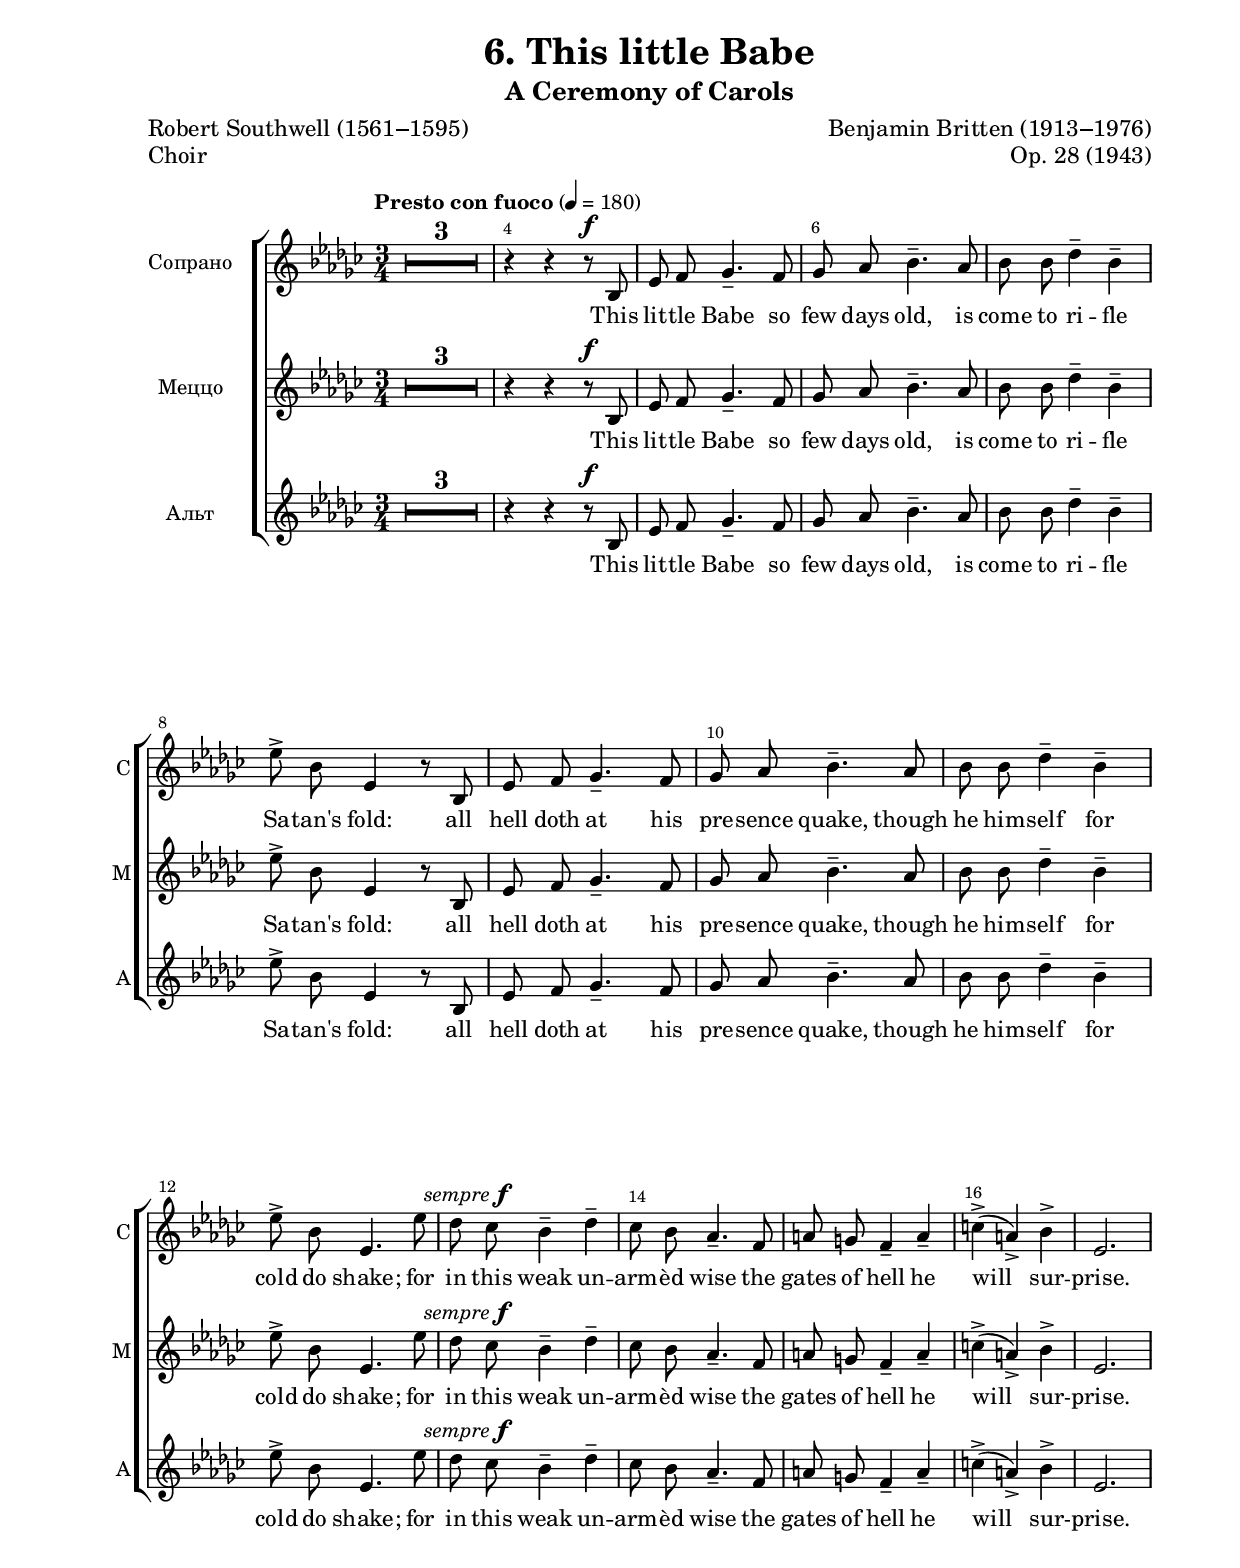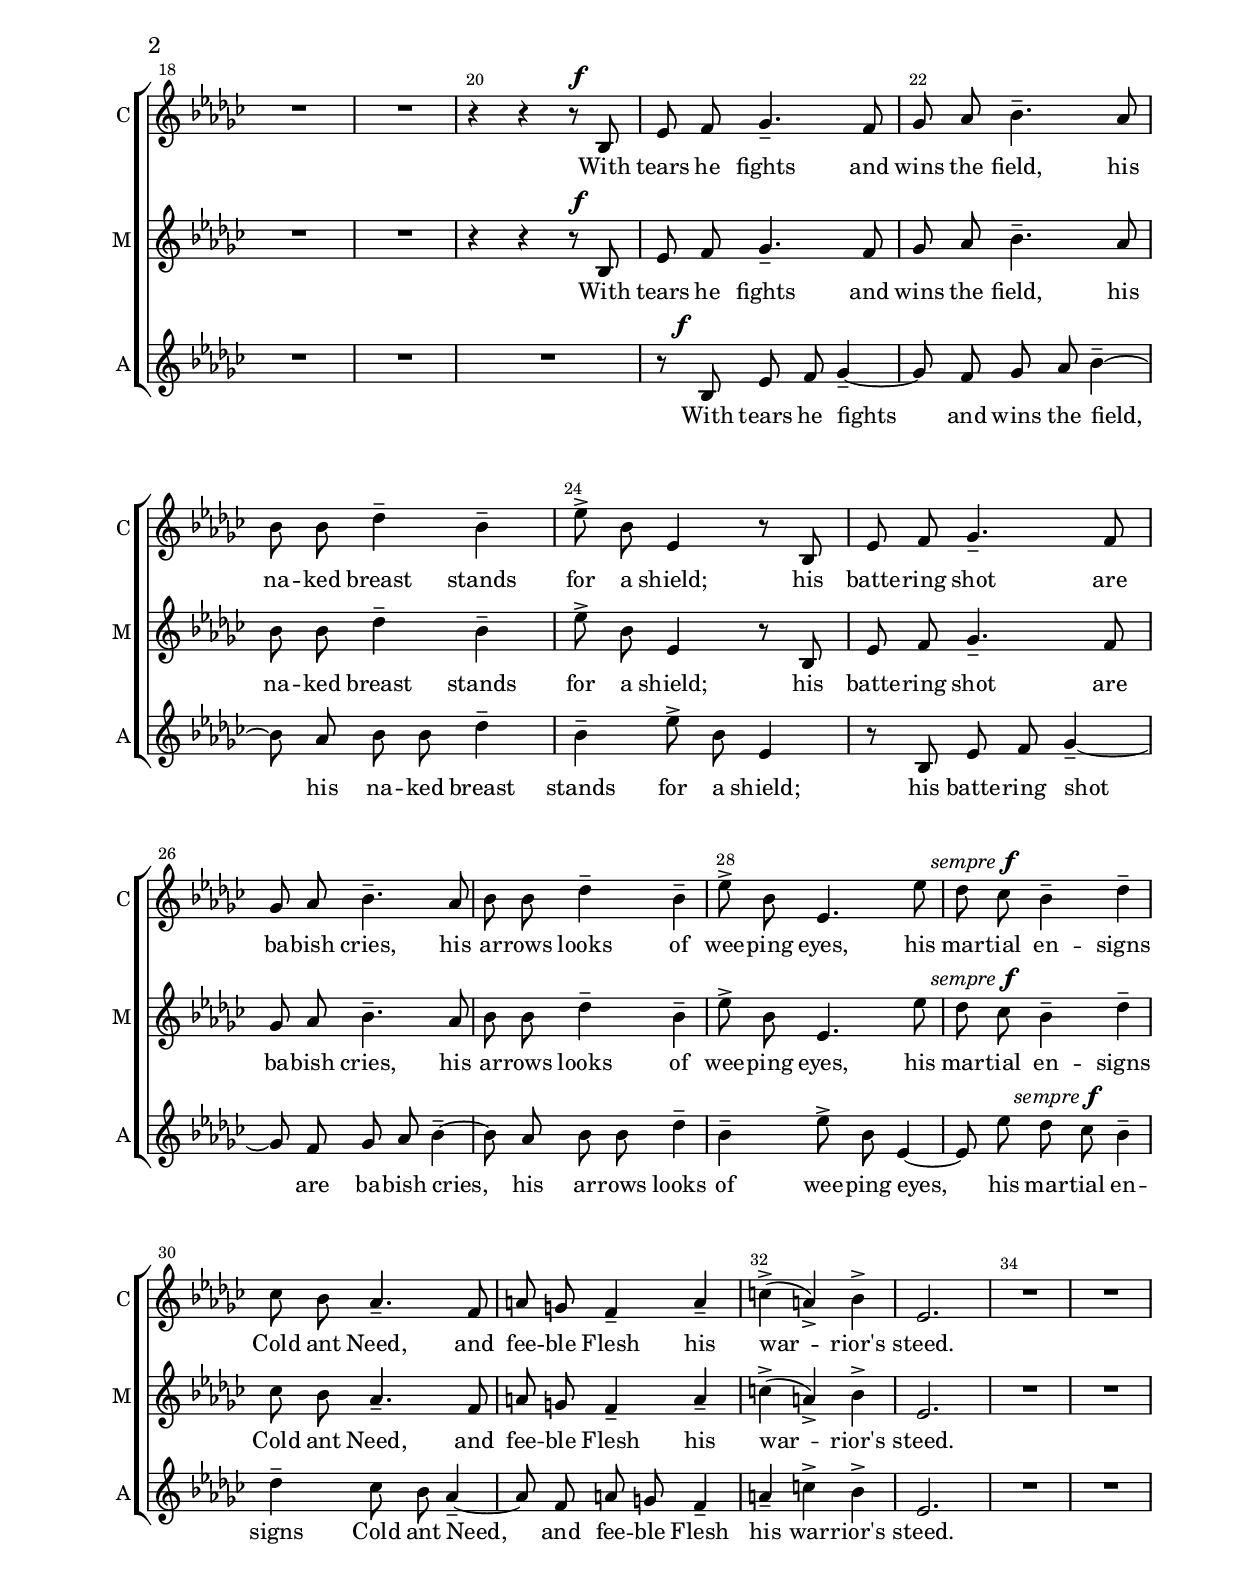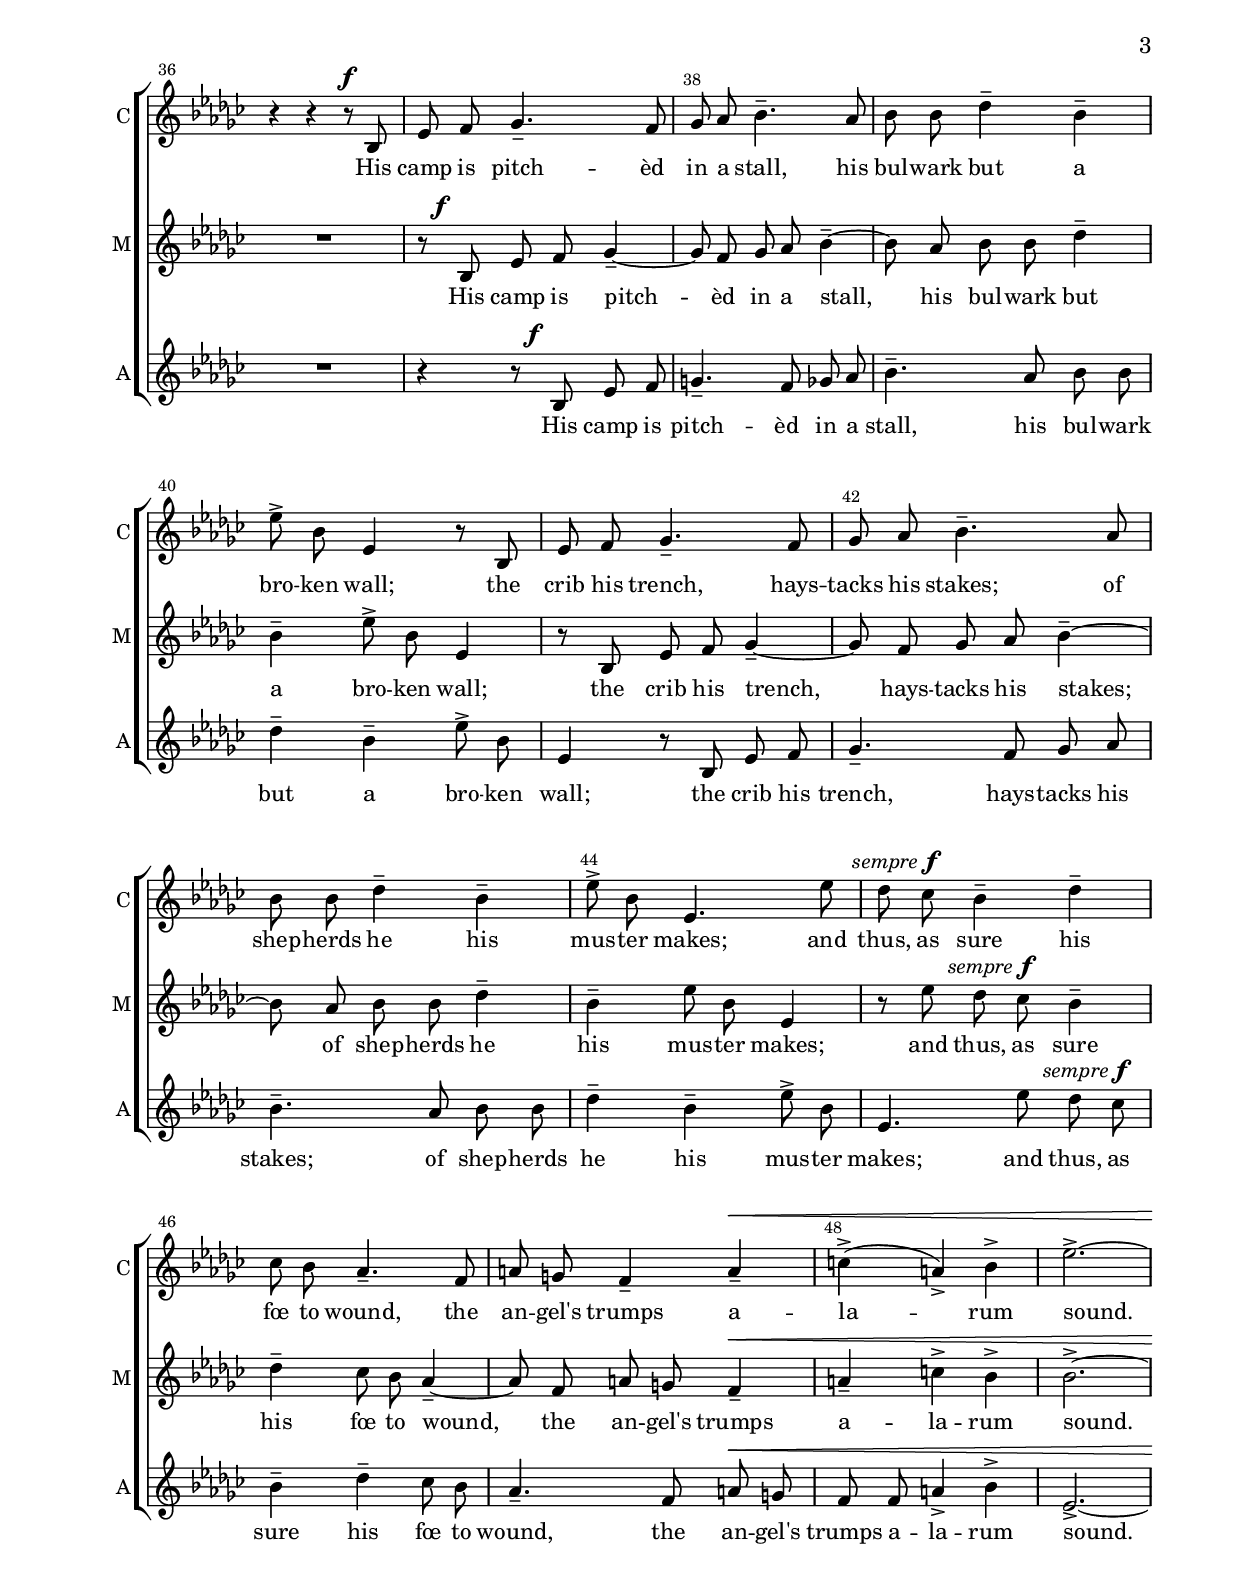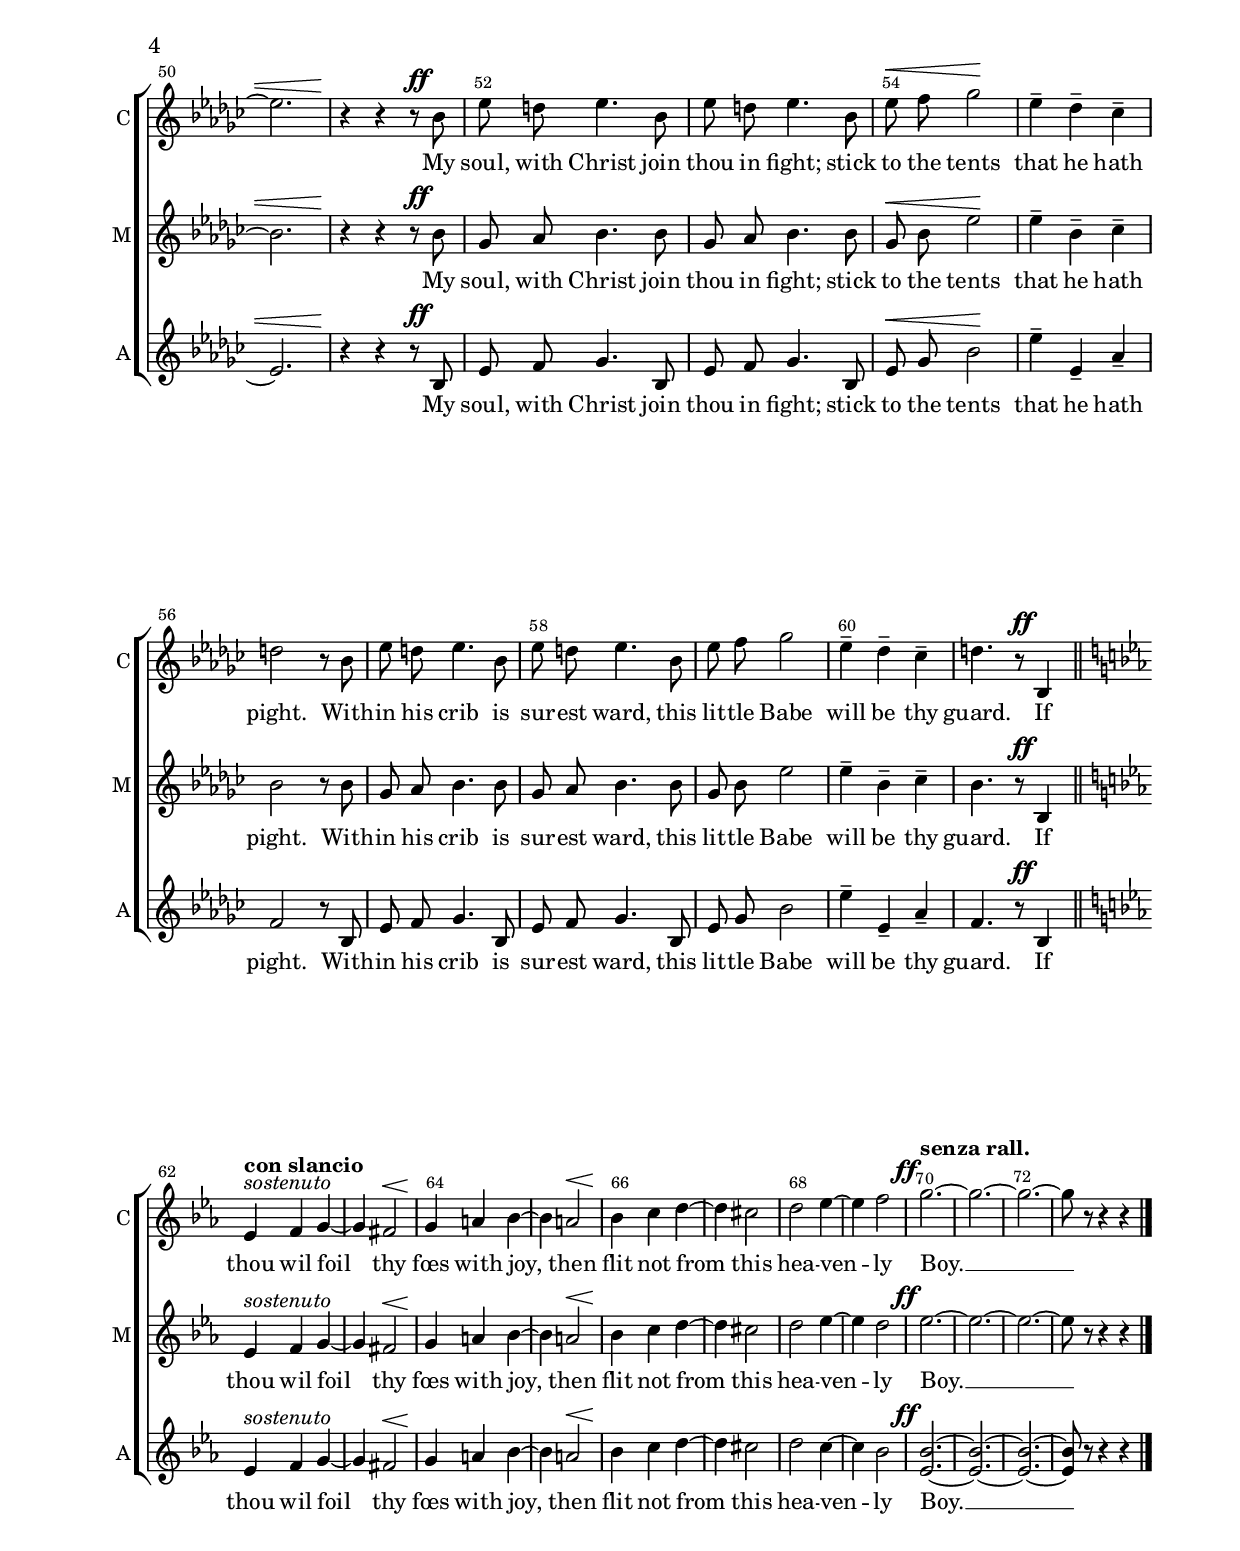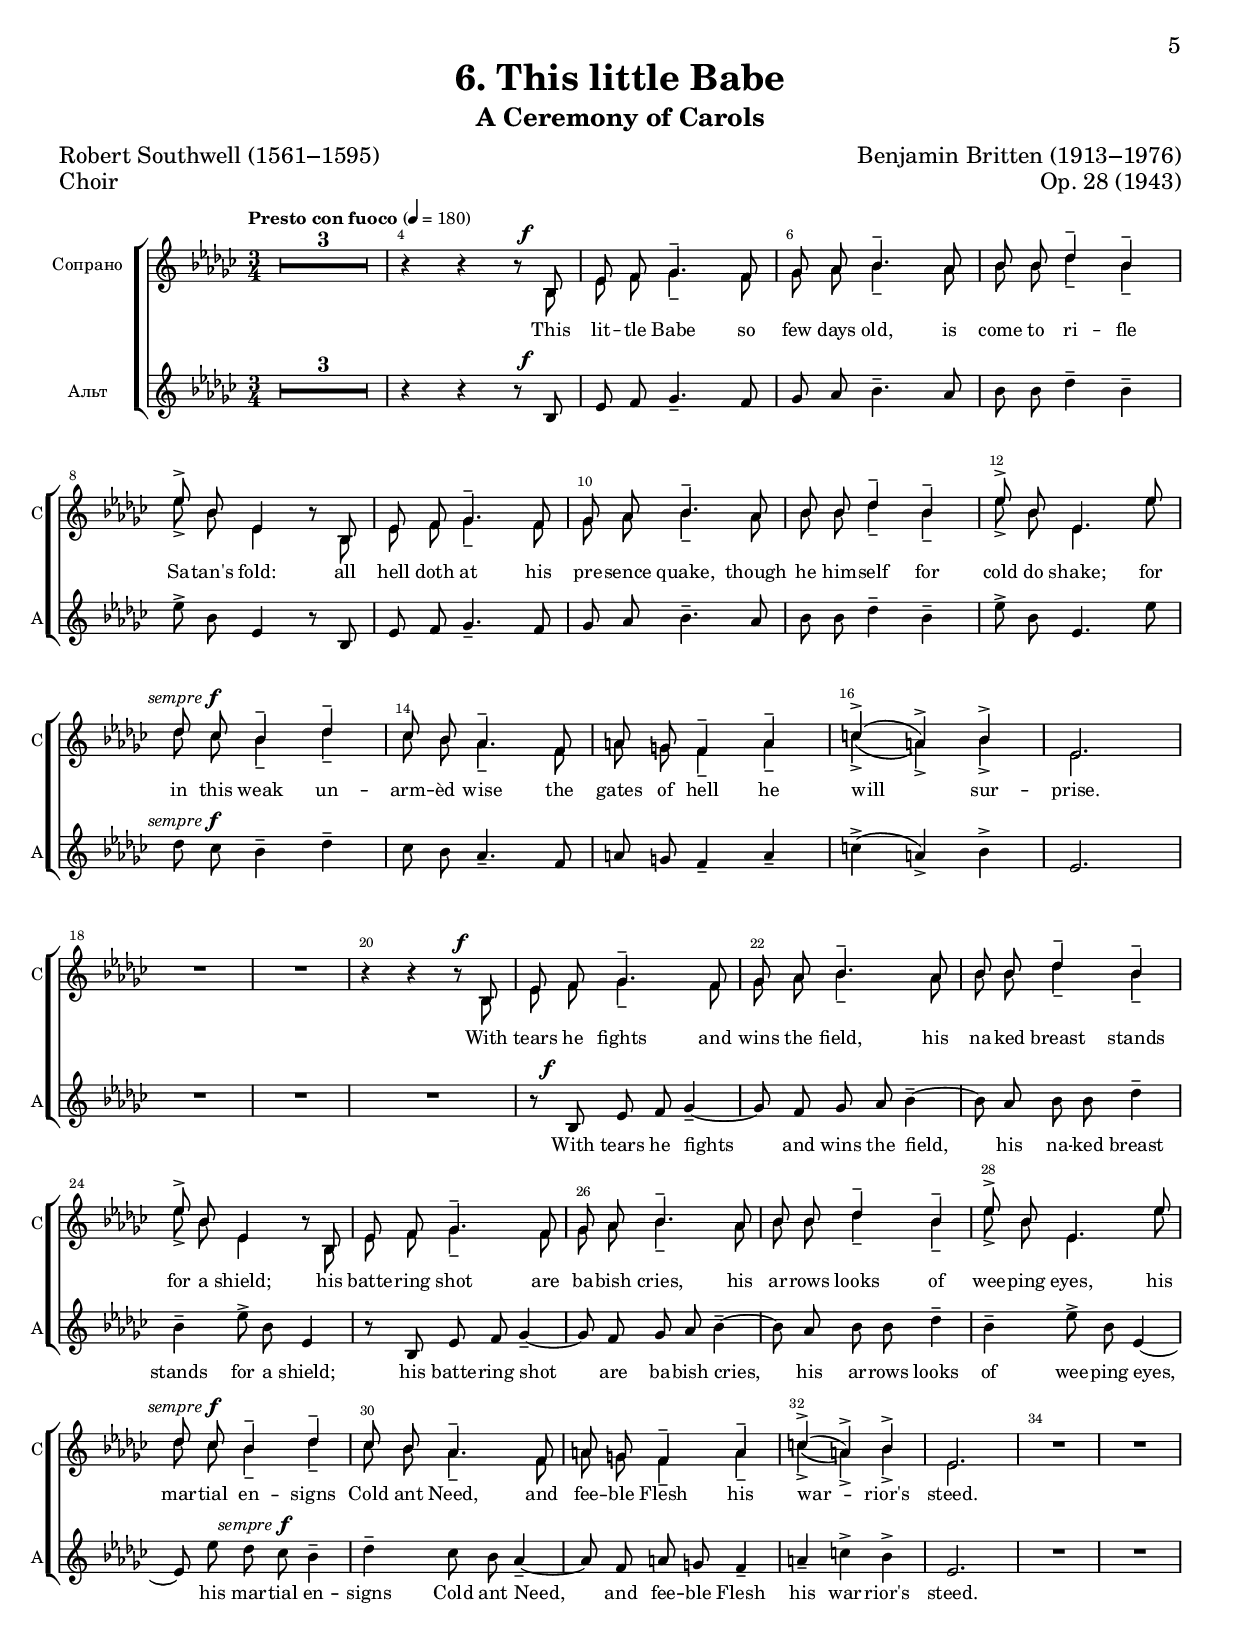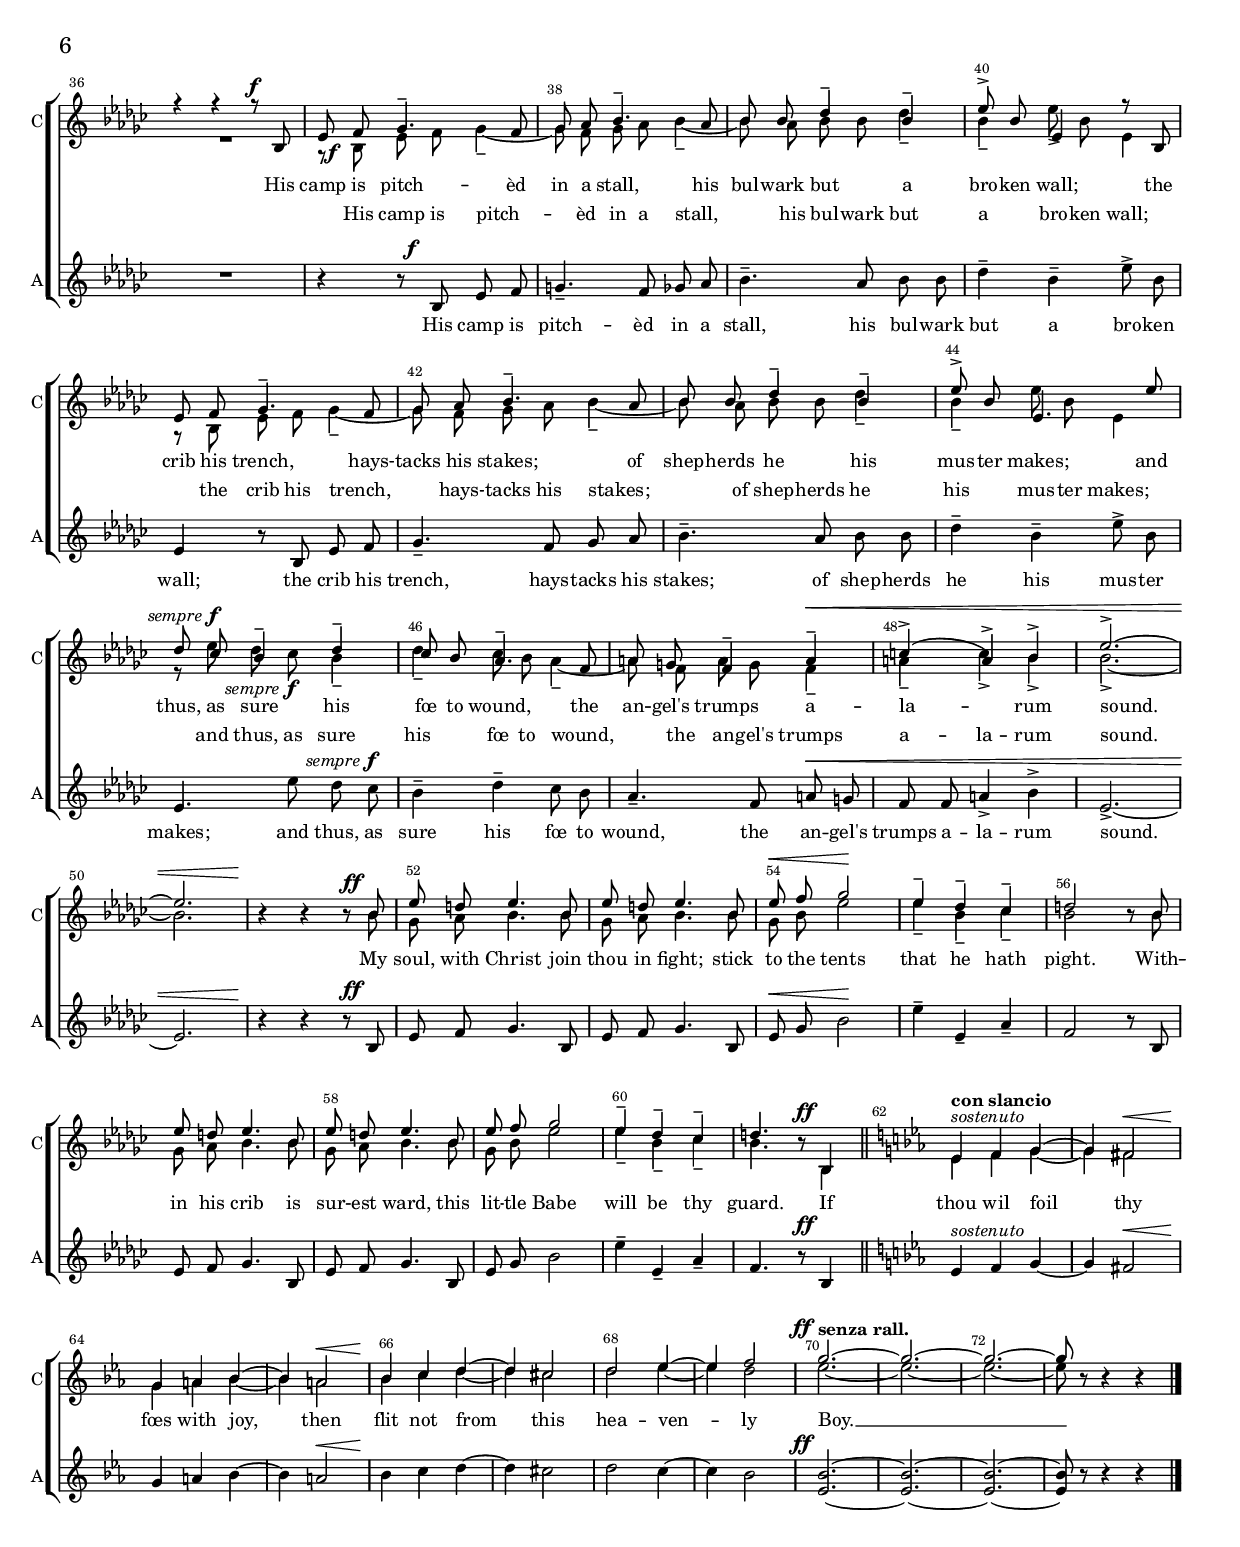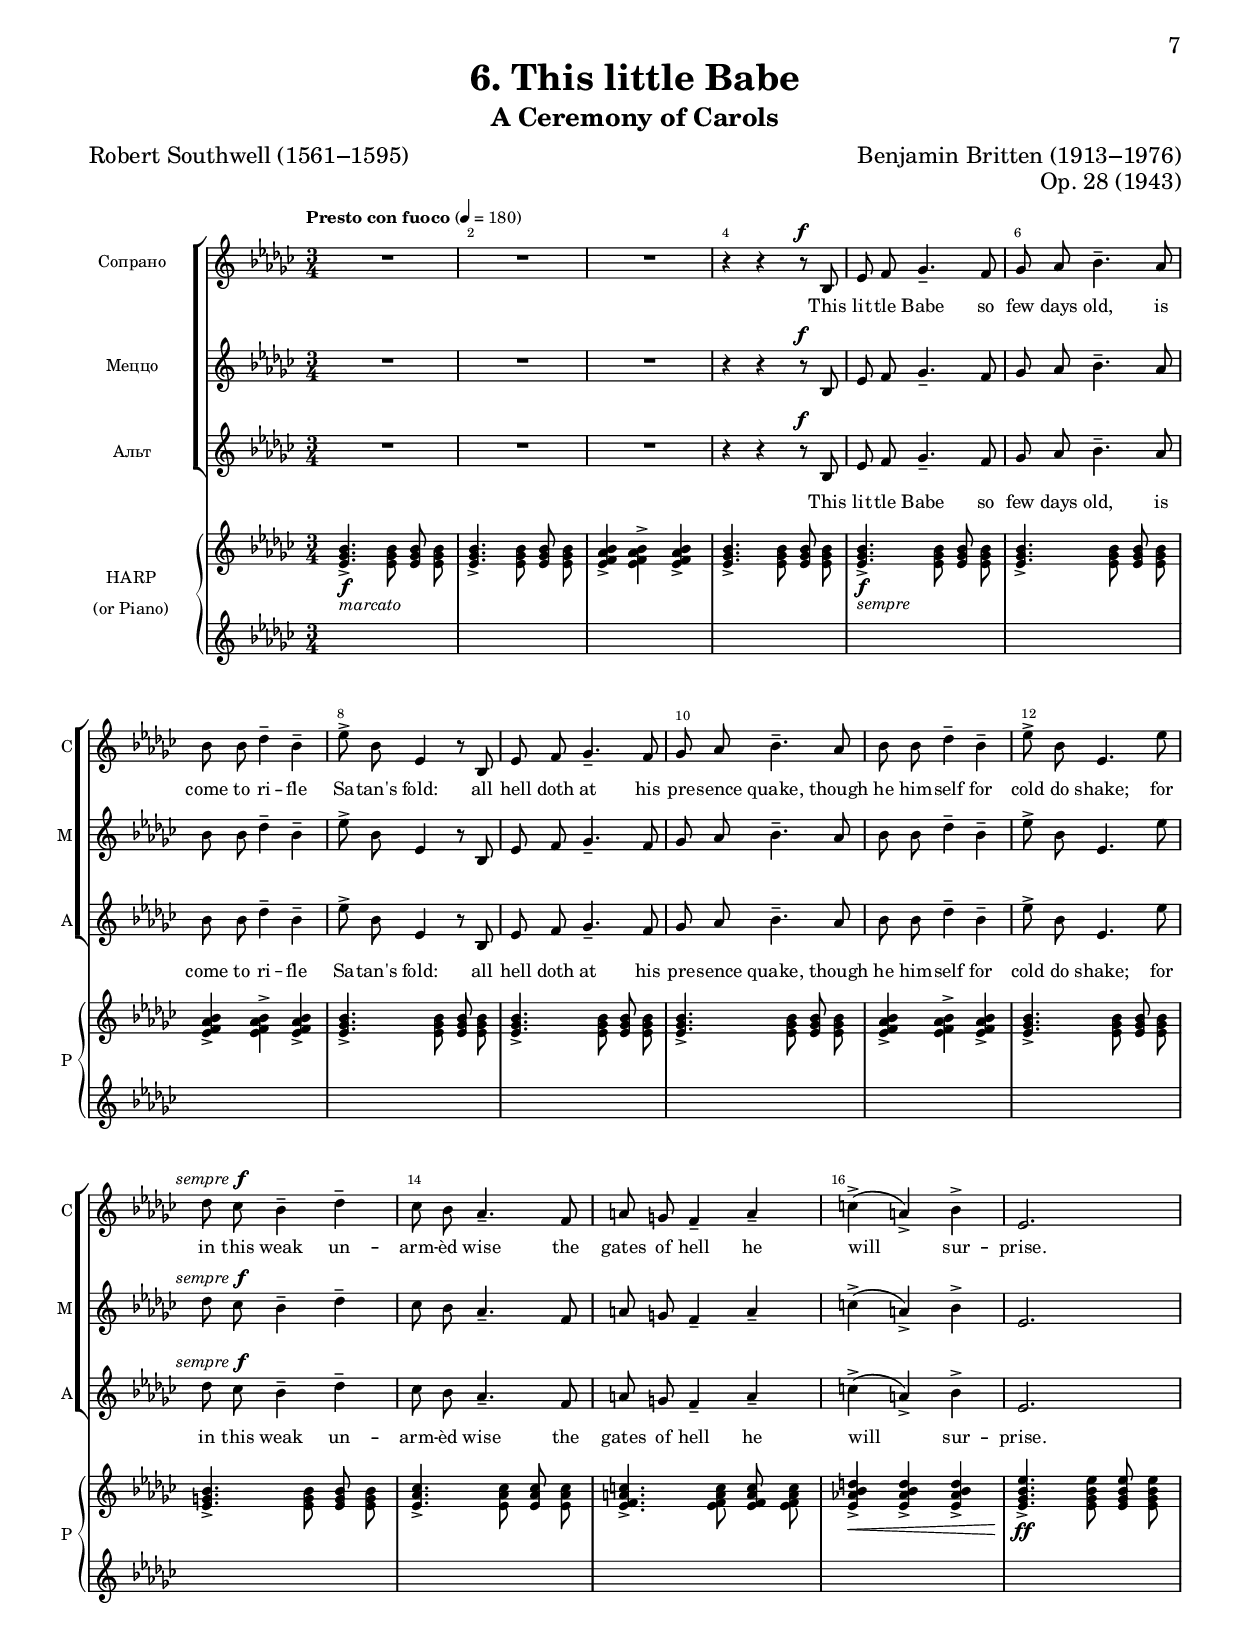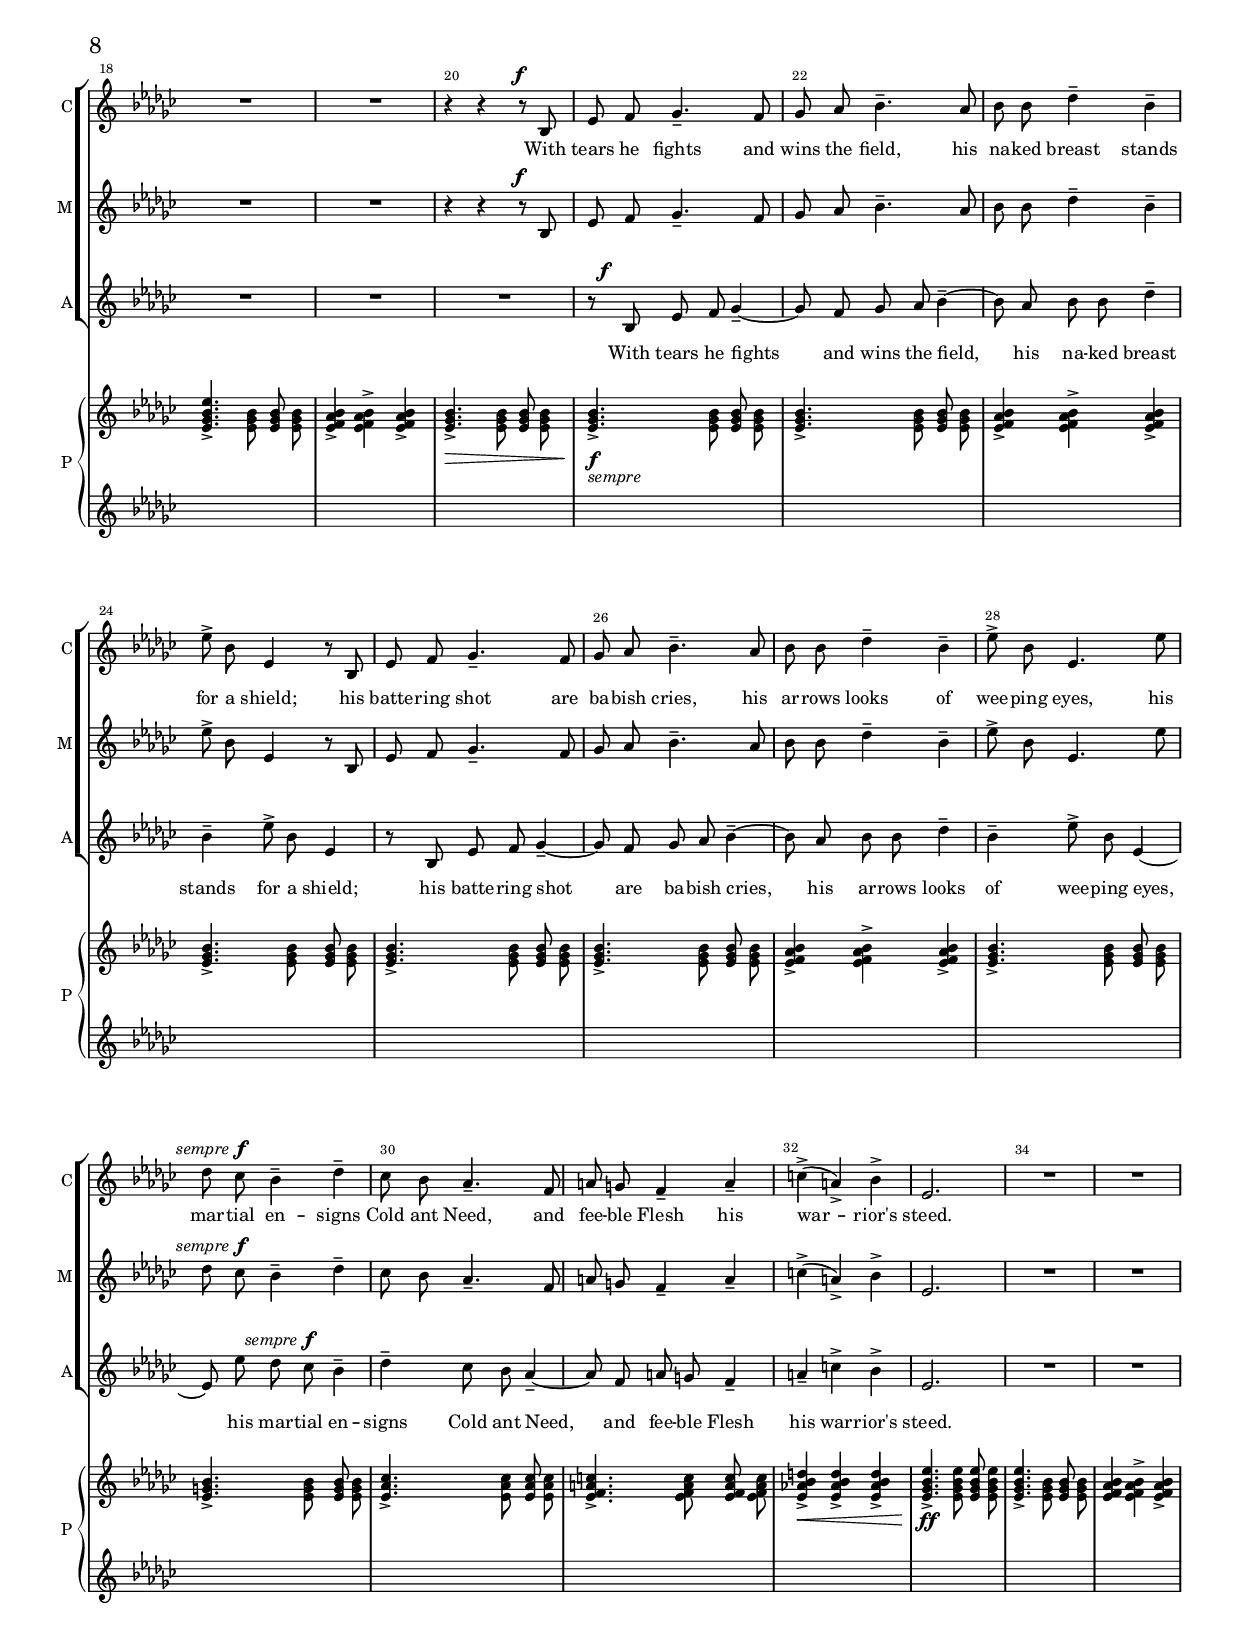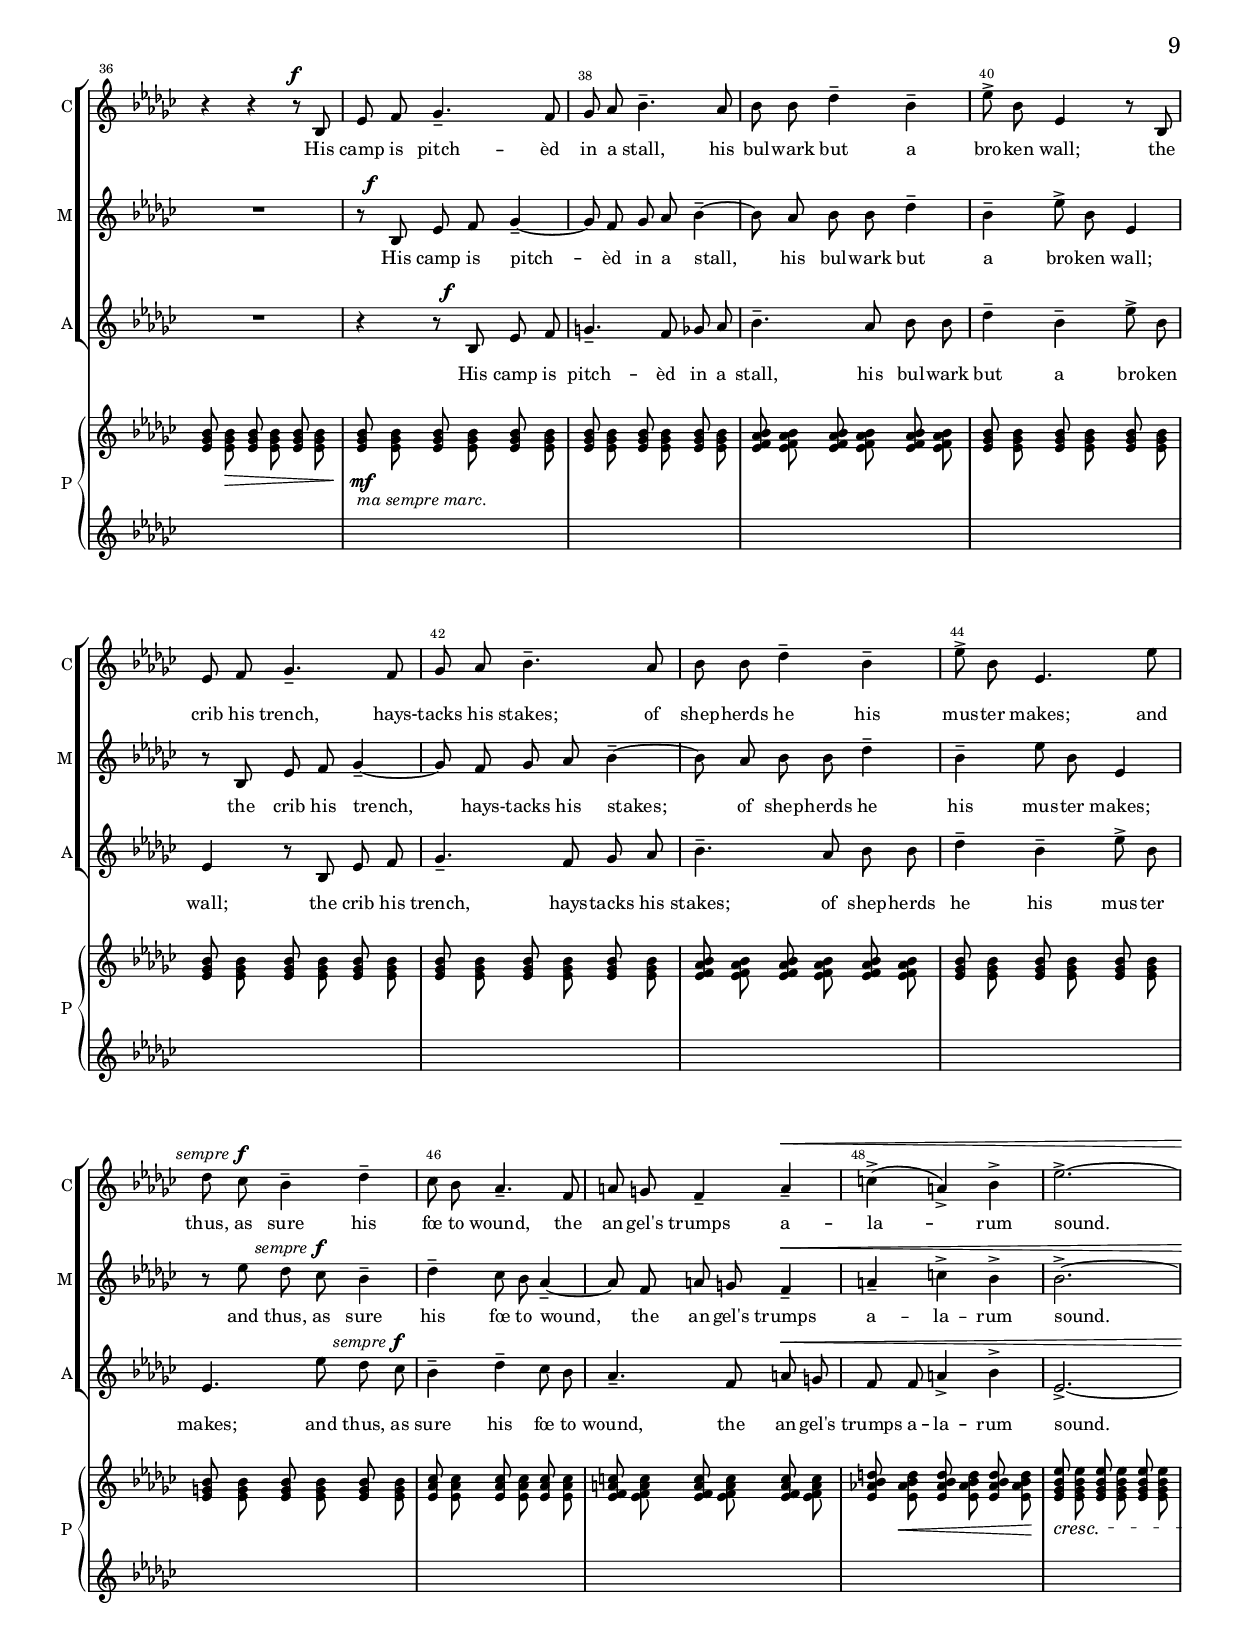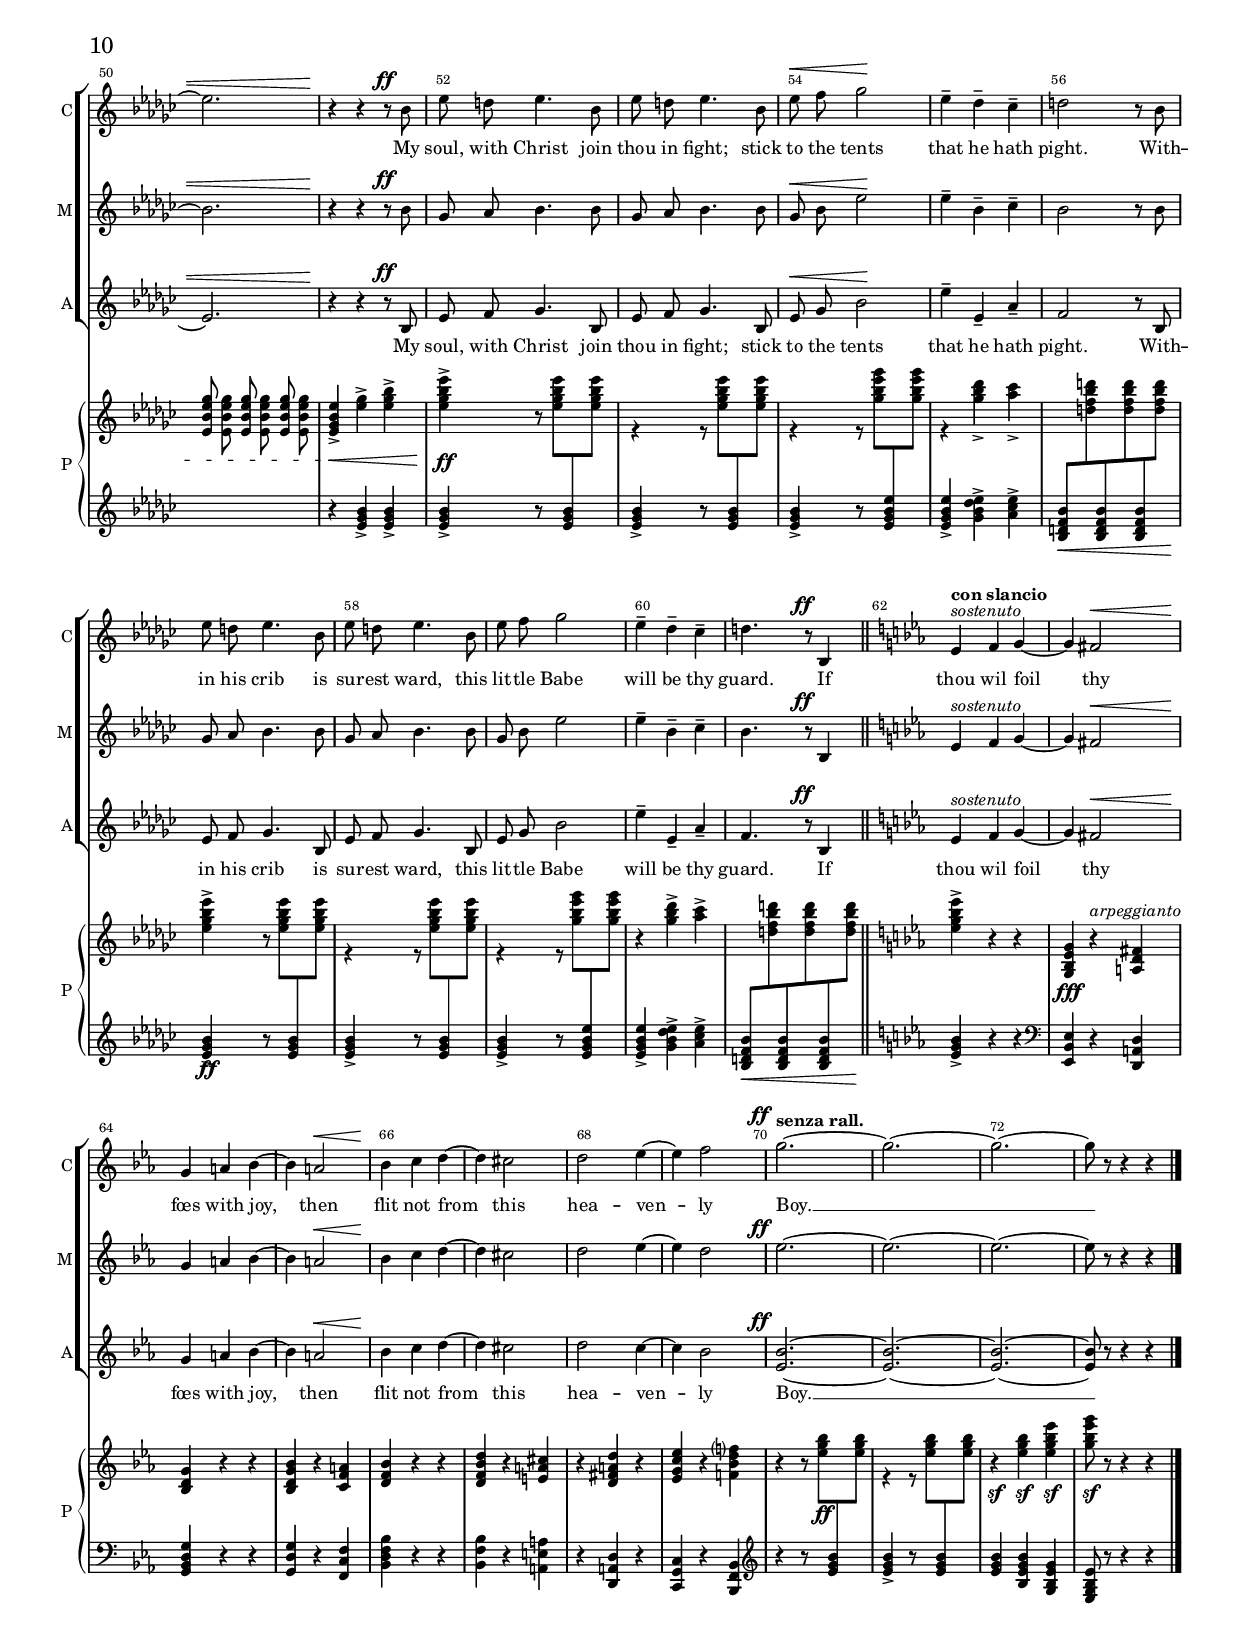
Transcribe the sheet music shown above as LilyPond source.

\version "2.24.0"

% закомментируйте строку ниже, чтобы получался pdf с навигацией
%#(ly:set-option 'point-and-click #f)
#(ly:set-option 'midi-extension "mid")
#(ly:set-option 'embed-source-code #t) % внедряем исходник как аттач к pdf
#(set-default-paper-size "a4")
%#(set-global-staff-size 18)

\header {
  title = "6. This little Babe"
  subtitle = "A Ceremony of Carols"
  poet = "Robert Southwell (1561‒1595)"
  composer = "Benjamin Britten (1913‒1976)"
  opus = "Op. 28 (1943)"
  % Удалить строку версии LilyPond 
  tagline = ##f
}

\include "articulate.ly"


abr = { \break }
%abr = \tag #'BR { \break }
abr = {}

pbr = { \pageBreak }
%pbr = {}

% compress multi-measure rests
multirests = { \override MultiMeasureRest.expand-limit = #1 \set Score.skipBars = ##t }

% move dynamics a bit left (to be not up/under the note, but before)
placeDynamicsLeft = { \override DynamicText.X-offset = #-2.5 }

%make visible number of every 2-nd bar
secondbar = {
  \override Score.BarNumber.break-visibility = #end-of-line-invisible
  \override Score.BarNumber.X-offset = #1
  \override Score.BarNumber.self-alignment-X = #LEFT
  \set Score.barNumberVisibility = #(every-nth-bar-number-visible 2)
}

global = {
  \numericTimeSignature
  \secondbar
  \multirests
%  \placeDynamicsLeft
  
  \key es \minor
  \time 3/4
}


sempref = \markup { \normal-text { \italic sempre } \dynamic f }
sempreF = #(make-dynamic-script sempref)

sopvoice = \relative c' {
  \global
  \placeDynamicsLeft
  \dynamicUp
  \autoBeamOff
  \tempo "Presto con fuoco" 4 = 180
  R2.*3
  r4 r4 r8 bes\f |
  es f ges4.-- f8 |
  ges as bes4.-- as8 |
  bes bes des4-- bes-- |
  
  es8-> bes es,4 r8 bes |
  es f ges4.-- f8 |
  ges as bes4.-- as8 |
  bes bes des4-- bes-- |
  es8-> bes es,4. es'8 |
  des8\sempreF  ces bes4-- des-- |
  
  ces8 bes as4.-- f8 |
  a g f4-- a-- |
  c4->( a->) bes-> |
  es,2. |
  R2. |
  R2. |
  r4 r4 r8 bes\f |
  es f ges4.-- f8 |
  
  ges8 as bes4.-- as8 |
  bes8 bes des4-- bes-- |
  es8-> bes es,4 r8 bes |
  es f ges4.-- f8 |
  ges as bes4.-- as8 |
  
  bes8 bes des4-- bes-- |
  es8-> bes es,4. es'8 |
  des8\sempreF ces bes4-- des-- |
  ces8 bes as4.-- f8 |
  a8 g f4-- a-- |
  
  c4->( a->) bes-> |
  es,2. |
  R2. |
  R2. |
  r4 r4 r8 bes\f |
  es f ges4.-- f8 |
  ges8 as bes4.-- as8 |
  
  bes8 bes des4-- bes-- |
  es8-> bes es,4 r8 bes |
  es f ges4.-- f8 |
  ges as bes4.-- as8 |
  
  bes8 bes des4-- bes-- |
  es8-> bes es,4. es'8 |
  des8\sempreF ces bes4-- des-- |
  ces8 bes as4.-- f8 |
  
  a8 g f4-- a--\< |
  c4->( a->) bes-> |
  es2.->~ |
  2. |
  r4\! r r8 bes8\ff |
  es d es4. bes8 |
  
  es d es4. bes8 |
  es\< f ges2\! |
  es4-- des-- ces-- |
  d2 r8 bes |
  es d es4. bes8 |
  es d es4. bes8 |
  es f ges2 | 
  
  es4-- des-- ces-- |
  d4. r8 bes,4\ff
  \bar "||" \key es\major \tempo "con slancio" es4^\markup\italic"sostenuto" f g~ |
  4 fis2\< |
  g4\! a bes4~ |
  4 a2\< |
  bes4\! c d4~ |
  
  4 cis2 |
  d2 es4~ |
  4 f2 |
  \tempo "senza rall."  g2.~\ff |
  2.~ |
  2.~ |
  8 r r4 r4 \bar "|."
  
  
  
  
}


mezzovoice = \relative c' {
  \global
  \placeDynamicsLeft
  \dynamicDown \tag #'MZ \dynamicUp
  \autoBeamOff
   R2.*3
  r4 r4 r8 bes \tag #'MZ \f |
  es f ges4.-- f8 |
  ges as bes4.-- as8 |
  bes bes des4-- bes-- |
  
  es8-> bes es,4 r8 bes |
  es f ges4.-- f8 |
  ges as bes4.-- as8 |
  bes bes des4-- bes-- |
  es8-> bes es,4. es'8 |
  des8 \tag #'MZ \sempreF ces bes4-- des-- |
  
  ces8 bes as4.-- f8 |
  a g f4-- a-- |
  c4->( a->) bes-> |
  es,2. | \tag #'CH \break
  R2. |
  R2. |
  r4 r4 r8 bes \tag #'MZ \f |
  es f ges4.-- f8 |
  
  ges8 as bes4.-- as8 |
  bes8 bes des4-- bes-- |
  es8-> bes es,4 r8 bes |
  es f ges4.-- f8 |
  ges as bes4.-- as8 |
  
  bes8 bes des4-- bes-- |
  es8-> bes es,4. es'8 |
  des8\tag #'MZ \sempreF ces bes4-- des-- |
  ces8 bes as4.-- f8 |
  a8 g f4-- a-- |
  
  c4->( a->) bes-> |
  es,2. |
  R2. |
  R2. |
  R2. 
  r8 bes\f es f ges4--~ |
  ges8 f ges as bes4--~ |
  
  bes8 as bes bes des4-- |
  bes-- es8-> bes es,4 |
  r8 bes es f ges4--~ |
  ges8 f ges as bes4--~ |
  
  bes8 as8 bes bes des4-- |
  bes-- es8 bes es,4 | 
  r8 es' des8 \sempreF
  ces bes4-- |
  des--  ces8 bes as4--~ |
  as8 f a g f4--\tag #'MZ \< |
  a4-- c-> bes-> |
  bes2.->~ |
  bes2.
   r4\tag #'MZ \! r r8 bes8\tag #'MZ \ff |
   ges as bes4. bes8 |
   
   ges as bes4. bes8 |
   ges8\tag #'MZ \< bes es2\tag #'MZ \! |
   es4-- bes-- ces-- |
   bes2 r8 bes |
   ges8 as bes4. bes8 |
   ges as bes4. bes8 |
   ges8 bes es2 |
   
   es4-- bes-- ces-- |
   bes4. r8 bes,4\tag #'MZ \ff |
   \bar "||" \key es\major es4 \tag #'MZ ^\markup\italic"sostenuto" f g~ |
   4 fis2\tag #'MZ \< |
  g4\tag #'MZ \! a bes4~ |
  4 a2\tag #'MZ \< |
  bes4\tag #'MZ \! c d4~ |
  
  4 cis2 |
  d2 es4~ |
  4 d2 |
  \tempo "senza rall."  es2.~\tag #'MZ \ff |
  2.~ |
  2.~ |
  8 r r4 r4 \bar "|."
   
   
}


altvoice = \relative c' {
  \global
  \placeDynamicsLeft
  \dynamicUp
  \autoBeamOff
   R2.*3
  r4 r4 r8 bes\f |
  es f ges4.-- f8 |
  ges as bes4.-- as8 |
  bes bes des4-- bes-- |
  
  es8-> bes es,4 r8 bes |
  es f ges4.-- f8 |
  ges as bes4.-- as8 |
  bes bes des4-- bes-- |
  es8-> bes es,4. es'8 |
  des8\sempreF ces bes4-- des-- |
  
  ces8 bes as4.-- f8 |
  a g f4-- a-- |
  c4->( a->) bes-> |
  es,2. |
  R2. |
  R2. |
  R2. |
  r8 bes\f es f ges4--~ |
  
  ges8 f ges as bes4--~ |
  bes8 as bes bes des4-- |
  bes-- es8-> bes es,4 |
  r8 bes es f ges4--~ |
  ges8 f ges as bes4--~ |
  
  bes8 as bes bes des4-- |
  bes-- es8-> bes es,4~ |
  es8 es' des8\sempreF ces bes4-- |
  
  des-- ces8 bes as4--~ |
  as8 f a g f4-- |
  a-- c-> bes-> |
  es,2. |
  R2.*3 |
  r4 r8 bes8\f es f |
  g4.-- f8 ges as |
  
  bes4.-- as8 bes bes |
  des4-- bes-- es8-> bes |
  es,4 r8 bes es f |
  ges4.-- f8 ges as |
  
  bes4.-- as8 bes bes |
  des4-- bes-- es8-> bes |
  es,4. es'8 des8\sempreF ces |
  bes4-- des-- ces8 bes |
  
  as4.-- f8 a\< g |
  f f a4-> bes-> |
  es,2.->~ |
  es2. |
  r4\! r r8 bes8\ff |
  es f ges4. bes,8 |
  
  es f ges4. bes,8 |
  es\< ges bes2\! |
  es4-- es,-- as-- |
  f2 r8 bes, |
  es f ges4. bes,8 |
  es f ges4. bes,8 |
  es ges bes2 |
  
  es4-- es,-- as-- |
  f4. r8 bes,4\ff |
    \bar "||" \key es\major es4^\markup\italic"sostenuto" f g~ |
   4 fis2\< |
  g4\! a bes4~ |
  4 a2\< |
  bes4\! c d4~ |
  
  4 cis2 |
  d2 c4~ |
  4 bes2 |
  \tempo "senza rall."  <bes es,>2.~\ff |
  2.~ |
  2.~ |
  8 r r4 r4 \bar "|." 
}

verseone = \lyricmode {
  This lit -- tle Babe so few days old, 
  is come to ri -- ﬂe Sa -- tan's fold: 
  all hell doth at his pre -- sence quake, 
  though he him -- self for cold do shake; 
  for in this weak un -- arm -- èd wise 
  the gates of hell he will sur -- prise. 
}

versetwo = \lyricmode {
  With  tears he ﬁghts and wins the ﬁeld,
  his na -- ked breast stands for a shield;
  his batte -- ring shot are ba -- bish cries,
  his ar -- rows looks of wee -- ping eyes,
  his mar -- tial en -- signs Cold ant Need,
  and fee -- ble Flesh his war -- rior's steed.
}

versethree = \lyricmode {
  His camp is pitch -- èd in a stall,
  his bul -- wark but a bro -- ken wall;
  the crib his trench, hays -- tacks his stakes;
  of shep -- herds he his mus -- ter makes;
  and thus, as sure his fœ to wound,
  the an -- gel's trumps a -- la -- rum sound. 
}

versefour = \lyricmode {
  My soul, with Christ join thou in ﬁght;
  stick to the tents that he hath pight.
  With -- in his crib is sur -- est ward,
  this lit -- tle Babe will be thy guard.
  If thou wil foil thy fœs with joy, 
  then ﬂit not from this hea -- ven -- ly Boy. __ 
}

emptyverse = \lyricmode {
  _ _ _ _ _ _ _ _
  _ _ _ _ _ _ _ _
  _ _ _ _ _ _ _ _
  _ _ _ _ _ _ _ _
  _ _ _ _ _ _ _ _
  _ _ _ _ _ _ _ _
}

lyricssoprano = \lyricmode {
  \verseone
  \versetwo
  \versethree
  \versefour
}

lyricsmezzo = \lyricmode {
  \emptyverse
  \emptyverse
  \versethree
  \emptyverse
}

lyricsalt = \lyricmode {
  \emptyverse
  \versetwo
  \versethree
  \emptyverse
}



U = { \change Staff = right \voiceTwo }
D = { \change Staff = left \voiceOne}

su =  \stemUp 
od =\once  \stemDown

scoreInstrRight = \relative c' {
  \global
  \tempo "Presto con fuoco" 4 = 180
  \autoBeamOff \oneVoice \stemUp
  <es ges bes>4.->\f_\markup\italic"marcato"  \od q8  q  \od q |
  q4.-> \od q8 q \od q |
  <es f as bes>4-> \od q->  q-> |
  <es ges bes>4.-> \od q8 q \od  q |
  q4.->\f_\markup\italic"sempre" \od q8  q \od q |
  q4.-> \od q8 q \od q |
  <es f as bes>4-> \od q-> \stemUp q-> | \abr
  
  <es ges bes>4.-> \od q8 q \od  q |
  <es ges bes>4.-> \od q8 q \od  q |
  <es ges bes>4.-> \od q8 q \od  q |
  <es f as bes>4-> \od q-> q-> |
  <es ges bes>4.-> \od q8 q \od  q |
  <es g bes>4.-> \od q8 q \od  q | \abr
  
  <es as ces>4.-> \od q8 q \od  q |
  <es f a c>4.-> \od q8 q \od  q |
  <es as bes d>4->\< q-> q-> |
  <es ges bes es>4.->\ff \od q8 q \od  q |
  q4.-> \od <es ges bes>8 q \od q |
  <es f as bes>4-> \od q-> q-> |
  <es ges bes>4.->\> \od q8 q \od q8 |
  q4.->\f_\markup\italic"sempre" \od q8 q \od q8 | \abr
  
  <es ges bes>4.-> \od q8 q \od q |
  <es f as bes>4-> \od q-> q-> |
  <es ges bes>4.-> \od q8 q \od q |
  q4.-> \od q8 q \od q |
  q4.-> \od q8 q \od q | \abr
  
  <es f as bes>4-> \od q-> q-> |
  <es ges bes>4.-> \od q8 q \od q |
  <es g bes>4.-> \od q8 q \od q |
  <es as ces>4.-> \od q8 q \od q |
  <es f a c>4.-> \od q8 q \od q | \abr
  
  <es as bes d>4->\< q-> q-> |
  <es ges bes es>4.->\ff \od q8 q \od q |
  <es ges bes es>4.-> \od <es ges bes>8 q \od q |
  <es f as bes>4 \od q-> q-> |
  <es ges bes>8 \od q\> q \od q q \od q |
  q\mf_\markup\italic"ma sempre marc." \od q q \od q q \od q |
  q \od q q \od q q \od q | \abr
  
  <es f as bes>8 \od q q \od q q \od q |
  <es ges bes> \od q q \od q q \od q |
  q \od q q \od q q \od q |
  q \od q q \od q q \od q | \abr
  
    <es f as bes>8 \od q q \od q q \od q |
  <es ges bes> \od q q \od q q \od q |
  <es g bes> \od q q \od q q \od q |
  <es as ces>  \od q q \od q q \od q | \abr
  
  <es f a c>  \od q q \od q q \od q | |
  <es as bes d>  \od q\< q \od q q \od q\! |
  <es ges bes es> \cresc \od q q \od q q \od q |
  <es bes' es ges>  \od q q \od q q \od q | |
  \oneVoice <es ges bes es>4->\< <es' ges>-> <es ges bes>-> |
  <es ges bes es>->\ff r8 q8[ \D <es, ges bes> \U <es' ges bes es>] | \abr
  
  r4 r8 q8[ \D <es, ges bes> \U <es' ges bes es>] |
  r4 r8 <ges bes es ges>8[ \D <es, ges bes es> \U <ges' bes es ges>] |
  r4 <ges bes des>-> <as ces>-> |
  \oneVoice \D <bes,, d f bes>8\<[ \U <d' f bes d> \D <bes, d f bes> \U <d' f bes d> \D <bes, d f bes> \U <d' f bes d>]
  \oneVoice <es ges bes es>4->\ff  r8 q8[ \D <es, ges bes> \U <es' ges bes es>] |
  r4  r8 q8[ \D <es, ges bes> \U <es' ges bes es>] |
  r4  r8 <ges bes es ges>8[ \D <es, ges bes es> \U <ges' bes es ges>] | \abr
  
  \oneVoice r4 <ges bes des>4-> <as ces>-> |
  \oneVoice \D <bes,, d f bes>8\<[ \U <d' f bes d> \D <bes, d f bes> \U <d' f bes d> \D <bes, d f bes> \U <d' f bes d>\!] |
  \oneVoice \bar "||" \key es\major <es g bes es>4-> r r |
  <g,, bes es g>4\fff r4^\markup\italic"arpeggianto" <a d fis> |
  <bes d g> r r |
  <bes d g bes> r <c f a> |
  <d f bes> r r | \abr
  
  <d f bes d>4 r <e a cis> |
  r <d fis a d> r |
  <es g c es> r <f bes d f?> |
  r4  r8 <es' g bes>8[\ff \D <es, g bes> \U <es' g bes>] |
  r4  r8 <es g bes>8[ \D <es, g bes> \U <es' g bes>] |
  \oneVoice r4\sf <es g bes>\sf <es g bes es>\sf |
  <g bes es g>8\sf r r4 r4 \bar "|."
}

scoreInstrLeft = \relative c' {
  \global
  \dynamicDown
  s2.*7
  s2.*6
  s2.*8
  
  s2.*5
  s2.*5
  s2.*7
  
  s2.*4
  s2.*4
  s2.*4
  r4 <es ges bes>-> q-> |
  q-> r8 s4. |
  
  q4-> r8 s4. |
  q4-> r8 s4. |
  <es ges bes es>4-> <ges bes des es>-> <as ces es>-> |
  s2.
  <es ges bes>4-> r8 s4. |
  q4-> r8 s4. |
  q4-> r8 s4. |
  
  <es ges bes es>4-> <ges bes des es>-> <as ces es>-> |
  s2. |  \bar "||" \key es\major <es g bes>4-> r r |
  \clef bass <es,, bes' es>r <d a' d> |
  <g bes d g> r r |
  <g d' g> r <f c' f> |
  <bes d f bes> r r |
  
  <bes f' bes> r <a e' a> |
  r <d, a' d> r |
  <c g' c> r <bes f' bes> \clef treble |
  r4 r8 s4.
  <es'' g bes>4-> r8 s4.
  
  q4 <bes es g bes> <g bes es g> |
  <es g bes es>8 r r4 r4
  
  

}

scoreInstrPart =   \new PianoStaff 
\with { instrumentName = \markup { \center-column { "HARP" "(or Piano)"  } }
shortInstrumentName =  "P" 
\accidentalStyle "piano"
}
<<
    \new Staff = "right" \with {
%      midiInstrument = "piano"
    } \scoreInstrRight
    \new Staff = "left" \with {
%      midiInstrument = "piano"
    } \scoreInstrLeft
  >>



\bookpart {
  \paper {
    top-margin = 15
    left-margin = 25
    right-margin = 15
    bottom-margin = 25
    indent = 20
    ragged-bottom = ##f
    ragged-last-bottom = ##f
    %  system-separator-markup = \slashSeparator
    
  }
  \header {
  piece = "Choir"
}
 
    \score {
    %  \transpose c bes {
    %  \removeWithTag #'BR
    <<
    \new ChoirStaff <<
      \new Staff = "sop1" \with {
        instrumentName = "Сопрано"
        shortInstrumentName = "С"
        midiInstrument = "voice oohs"
      } <<
        \new Voice = "soprano" { \oneVoice \sopvoice }
      >> 
      
            \new Lyrics \lyricsto "soprano" { \lyricssoprano }
      
            \new Staff = "sop2" \with {
        instrumentName = "Меццо"
        shortInstrumentName = "М"
        midiInstrument = "voice oohs"
      } <<
        \new Voice = "mezzo" { \oneVoice \mezzovoice }
      >> 
      
            \new Lyrics \lyricsto "mezzo" { \lyricssoprano }
      
            \new Staff = "alto" \with {
        instrumentName = "Альт"
        shortInstrumentName = "А"
        midiInstrument = "voice oohs"
      } <<
        \new Voice = "alto" { \oneVoice \altvoice }
      >> 
      
      \new Lyrics \lyricsto "alto" { \lyricssoprano }      
    >>
    
%    \scoreInstrPart
    >>
    %  }  % transposeµ
    \layout {
          #(layout-set-staff-size 18)
      \context {
        \Score
      }
      \context {
        \Staff
        %        \RemoveEmptyStaves
     %   \RemoveAllEmptyStaves
        \consists Merge_rests_engraver
      }
      %Metronome_mark_engraver
    }
  }
}

\bookpart {
  \paper {
    top-margin = 15
    left-margin = 10
    right-margin = 10
    bottom-margin = 15
    indent = 15
    ragged-bottom = ##f
    %  system-separator-markup = \slashSeparator
    
  }
  \header {
  piece = "Choir"
}
 
    \score {
    %  \transpose c bes {
    \removeWithTag #'MZ
    <<
    \new ChoirStaff <<
      \new Staff = "sop1" \with {
        instrumentName = "Сопрано"
        shortInstrumentName = "С"
        midiInstrument = "voice oohs"
      } <<
        \new Voice = "soprano" { \voiceOne \sopvoice }
        \new Voice = "mezzo" { \voiceTwo \mezzovoice }
      >> 
      
            \new Lyrics \lyricsto "soprano" { \lyricssoprano }
            \new Lyrics \lyricsto "mezzo" { \lyricsmezzo }
      
      
            \new Staff = "alto" \with {
        instrumentName = "Альт"
        shortInstrumentName = "А"
        midiInstrument = "voice oohs"
      } <<
        \new Voice = "alto" { \oneVoice \altvoice }
      >> 
      
      \new Lyrics \lyricsto "alto" { \lyricsalt }      
    >>
    
%    \scoreInstrPart
    >>
    %  }  % transposeµ
    \layout {
          #(layout-set-staff-size 15)
      \context {
        \Score
      }
      \context {
        \Staff
        %        \RemoveEmptyStaves
     %   \RemoveAllEmptyStaves
        \consists Merge_rests_engraver
      }
      %Metronome_mark_engraver
    }
  }
}

\bookpart {
  \paper {
    top-margin = 15
    left-margin = 15
    right-margin = 10
    bottom-margin = 15
    indent = 20
    ragged-bottom = ##f
    %  system-separator-markup = \slashSeparator
    
  }
  
 
  \score {
    %  \transpose c bes {
    %  \removeWithTag #'BR
    <<
    \new ChoirStaff <<
      \new Staff = "sop1" \with {
        instrumentName = "Сопрано"
        shortInstrumentName = "С"
        midiInstrument = "voice oohs"
        %        \consists Merge_rests_engraver
        %        \RemoveEmptyStaves
      } <<
        \new Voice = "soprano" { \oneVoice \sopvoice }
      >> 
      
            \new Lyrics \lyricsto "soprano" { \lyricssoprano }
      
            \new Staff = "sop2" \with {
        instrumentName = "Меццо"
        shortInstrumentName = "М"
        midiInstrument = "voice oohs"
        %        \consists Merge_rests_engraver
        %        \RemoveEmptyStaves
      } <<
        \new Voice = "mezzo" { \oneVoice \mezzovoice }
      >> 
      
            \new Lyrics \lyricsto "mezzo" { \lyricsmezzo }
      
            \new Staff = "alto" \with {
        instrumentName = "Альт"
        shortInstrumentName = "А"
        midiInstrument = "voice oohs"
        %        \consists Merge_rests_engraver
        %        \RemoveEmptyStaves
      } <<
        \new Voice = "alto" { \oneVoice \altvoice }
      >> 
      
      \new Lyrics \lyricsto "alto" { \lyricssoprano }
      % alternative lyrics above up staff
      %\new Lyrics \with {alignAboveContext = "upstaff"} \lyricsto "soprano" \lyricst
      
    >>
    
    \scoreInstrPart
    >>
    %  }  % transposeµ
    \layout {
          #(layout-set-staff-size 14.5)
      \context {
        \Score
      }
      \context {
        \Staff
        %        \RemoveEmptyStaves
     %   \RemoveAllEmptyStaves
        \consists Merge_rests_engraver
      }
      %Metronome_mark_engraver
    }
  }
  
    \score {
    %  \transpose c bes {
    %  \removeWithTag #'BR
    \articulate
    <<
    \new ChoirStaff <<
      \new Staff = "sop1" \with {
        instrumentName = "Сопрано"
        shortInstrumentName = "С"
        midiInstrument = "voice oohs"
        %        \consists Merge_rests_engraver
        %        \RemoveEmptyStaves
      } <<
        \new Voice = "soprano" { \oneVoice \sopvoice }
      >> 
      
            \new Lyrics \lyricsto "soprano" { \lyricssoprano }
      
            \new Staff = "sop2" \with {
        instrumentName = "Меццо"
        shortInstrumentName = "М"
        midiInstrument = "voice oohs"
        %        \consists Merge_rests_engraver
        %        \RemoveEmptyStaves
      } <<
        \new Voice = "mezzo" { \oneVoice \mezzovoice }
      >> 
      
            \new Lyrics \lyricsto "mezzo" { \lyricssoprano }
      
            \new Staff = "alto" \with {
        instrumentName = "Альт"
        shortInstrumentName = "А"
        midiInstrument = "voice oohs"
        %        \consists Merge_rests_engraver
        %        \RemoveEmptyStaves
      } <<
        \new Voice = "alto" { \oneVoice \altvoice }
      >> 
      
      \new Lyrics \lyricsto "alto" { \lyricssoprano }
      % alternative lyrics above up staff
      %\new Lyrics \with {alignAboveContext = "upstaff"} \lyricsto "soprano" \lyricst
      
    >>
    
    \scoreInstrPart
    >>
    %  }  % transposeµ
     \midi {
      \tempo 4=90
    }
  }
  
}
